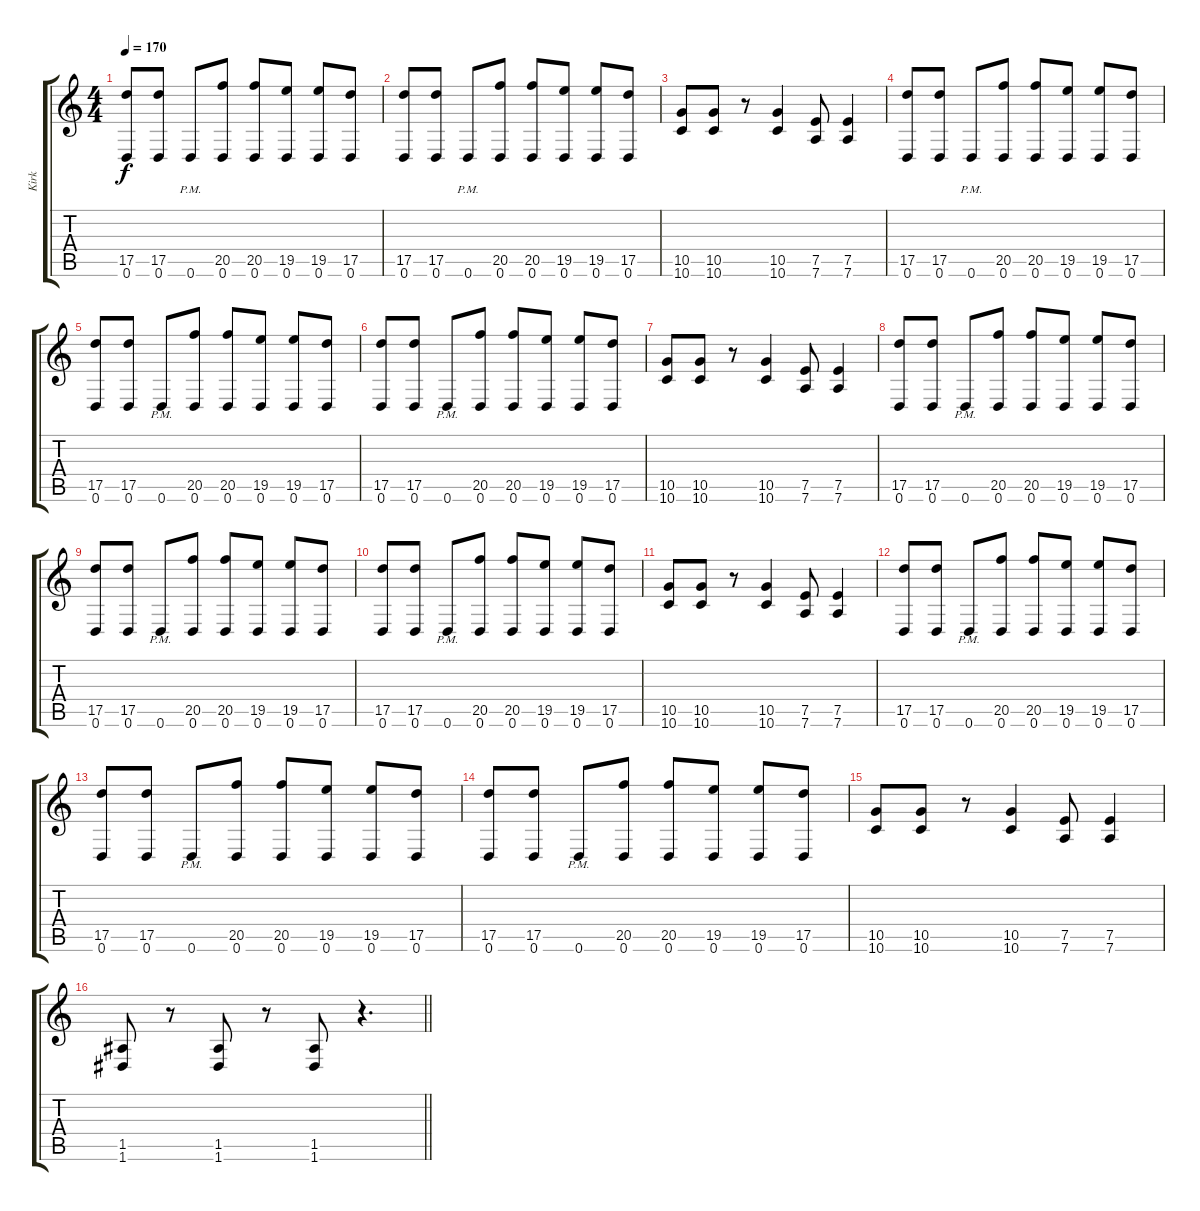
\track ("Kirk" "Kirk") {instrument distortionguitar}
\staff {score tabs}
\tuning (E4 B3 G3 D3 A2 D2) {hide}
\ts (4 4)
\tempo 170
\clef g2
\ks c
(17.5 0.6).8{dy f} (17.5 0.6).8 0.6{pm}.8 (20.5 0.6).8 (20.5 0.6).8 (19.5 0.6).8 (19.5 0.6).8 (17.5 0.6).8 |
(17.5 0.6).8 (17.5 0.6).8 0.6{pm}.8 (20.5 0.6).8 (20.5 0.6).8 (19.5 0.6).8 (19.5 0.6).8 (17.5 0.6).8 |
(10.5 10.6).8 (10.5 10.6).8 r.8 (10.5 10.6).4 (7.5 7.6).8 (7.5 7.6).4 |
(17.5 0.6).8 (17.5 0.6).8 0.6{pm}.8 (20.5 0.6).8 (20.5 0.6).8 (19.5 0.6).8 (19.5 0.6).8 (17.5 0.6).8 |
(17.5 0.6).8 (17.5 0.6).8 0.6{pm}.8 (20.5 0.6).8 (20.5 0.6).8 (19.5 0.6).8 (19.5 0.6).8 (17.5 0.6).8 |
(17.5 0.6).8 (17.5 0.6).8 0.6{pm}.8 (20.5 0.6).8 (20.5 0.6).8 (19.5 0.6).8 (19.5 0.6).8 (17.5 0.6).8 |
(10.5 10.6).8 (10.5 10.6).8 r.8 (10.5 10.6).4 (7.5 7.6).8 (7.5 7.6).4 |
(17.5 0.6).8 (17.5 0.6).8 0.6{pm}.8 (20.5 0.6).8 (20.5 0.6).8 (19.5 0.6).8 (19.5 0.6).8 (17.5 0.6).8 |
(17.5 0.6).8 (17.5 0.6).8 0.6{pm}.8 (20.5 0.6).8 (20.5 0.6).8 (19.5 0.6).8 (19.5 0.6).8 (17.5 0.6).8 |
(17.5 0.6).8 (17.5 0.6).8 0.6{pm}.8 (20.5 0.6).8 (20.5 0.6).8 (19.5 0.6).8 (19.5 0.6).8 (17.5 0.6).8 |
(10.5 10.6).8 (10.5 10.6).8 r.8 (10.5 10.6).4 (7.5 7.6).8 (7.5 7.6).4 |
(17.5 0.6).8 (17.5 0.6).8 0.6{pm}.8 (20.5 0.6).8 (20.5 0.6).8 (19.5 0.6).8 (19.5 0.6).8 (17.5 0.6).8 |
(17.5 0.6).8 (17.5 0.6).8 0.6{pm}.8 (20.5 0.6).8 (20.5 0.6).8 (19.5 0.6).8 (19.5 0.6).8 (17.5 0.6).8 |
(17.5 0.6).8 (17.5 0.6).8 0.6{pm}.8 (20.5 0.6).8 (20.5 0.6).8 (19.5 0.6).8 (19.5 0.6).8 (17.5 0.6).8 |
(10.5 10.6).8 (10.5 10.6).8 r.8 (10.5 10.6).4 (7.5 7.6).8 (7.5 7.6).4 |
\barLineRight lightlight
(1.5 1.6).8 r.8 (1.5 1.6).8 r.8 (1.5 1.6).8 r.4{d}
